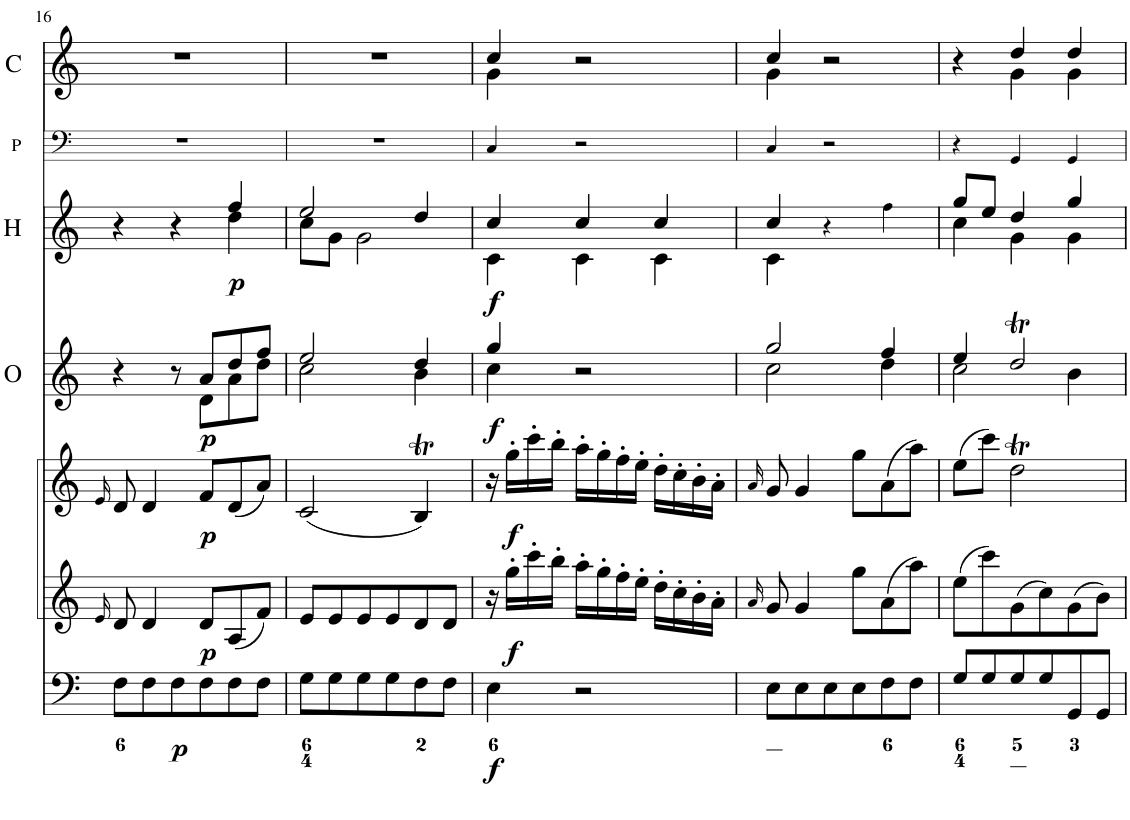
**kern	**dynam	**kern	**dynam	**kern	**dynam	**kern	**dynam	**kern	**dynam	**kern	**kern
*part7	*part7	*part6	*part6	*part5	*part5	*part4	*part4	*part3	*part3	*part2	*part1
*staff7	*staff7	*staff6	*staff6	*staff5	*staff5	*staff4	*staff4	*staff3	*staff3	*staff2	*staff1
*I"Organ	*	*I"Violin	*	*I"Violin	*	*I"Oboi	*	*I"Corni	*	*I"Timpani	*I"Clarini
*	*	*I'Vln	*	*I'Vln	*	*I'O	*	*	*	*	*I'C
!!LO:PB:g=z
*clefF4	*	*clefG2	*	*clefG2	*	*clefG2	*	*clefG2	*	*clefF4	*clefG2
*	*	*	*	*	*	*	*	*Trd7c12	*	*	*
*k[]	*	*k[]	*	*k[]	*	*k[]	*	*k[]	*	*k[]	*k[]
*M3/4	*	*M3/4	*	*M3/4	*	*M3/4	*	*M3/4	*	*M3/4	*M3/4
=16	=16	=16	=16	=16	=16	=16	=16	=16	=16	=16	=16
.	.	16qe/	.	16qe/	.	.	.	.	.	.	.
*	*	*	*	*	*	*^	*	*^	*	*	*
8F\L	.	8d/	.	8d/	.	4r	4.ryy	.	4r	2ryy	.	2.r	2.r
8F\	.	4d/	.	4d/	.	.	.	.	.	.	.	.	.
!	!LO:DY:b	!	!	!	!	!	!	!	!	!	!	!	!
8F\	p	.	.	.	.	8r	.	.	4r	.	.	.	.
!	!	!	!LO:DY:b	!	!LO:DY:b	!	!	!LO:DY:b	!	!	!	!	!
8F\	.	8d/L	p	8f/L	p	8a/L	8d\L	p	.	.	.	.	.
!	!	!	!	!	!	!	!	!	!	!	!LO:DY:b	!	!
8F\	.	(8A/	.	(8d/	.	8dd/	8a\	.	4ff/	4dd\	p	.	.
8F\J	.	8f/J)	.	8a/J)	.	8ff/J	8dd\J	.	.	.	.	.	.
=17	=17	=17	=17	=17	=17	=17	=17	=17	=17	=17	=17	=17	=17
8G\L	.	8e/L	.	(2c/	.	2ee/	2cc\	.	2ee/	8cc\L	.	2.r	2.r
8G\	.	8e/	.	.	.	.	.	.	.	8g\J	.	.	.
8G\	.	8e/	.	.	.	.	.	.	.	2g\	.	.	.
8G\	.	8e/	.	.	.	.	.	.	.	.	.	.	.
8F\	.	8d/	.	4Bt/)	.	4dd/	4b\	.	4dd/	.	.	.	.
8F\J	.	8d/J	.	.	.	.	.	.	.	.	.	.	.
=18	=18	=18	=18	=18	=18	=18	=18	=18	=18	=18	=18	=18	=18
*	*	*	*	*	*	*	*	*	*	*	*	*	*^
!	!LO:DY:b	!	!	!	!	!	!	!LO:DY:b	!	!	!LO:DY:b	!	!	!
4E\	f	16r	.	16r	.	4gg/	4cc\	f	4cc/	4c\	f	4C/	4cc/	4g\
!	!	!	!LO:DY:b	!	!LO:DY:b	!	!	!	!	!	!	!	!	!
.	.	16gg'\LL	f	16gg'\LL	f	.	.	.	.	.	.	.	.	.
.	.	16ccc'\	.	16ccc'\	.	.	.	.	.	.	.	.	.	.
.	.	16bb'\JJ	.	16bb'\JJ	.	.	.	.	.	.	.	.	.	.
2r	.	16aa'\LL	.	16aa'\LL	.	2r	2ryy	.	4cc/	4c\	.	2r	2r	2ryy
.	.	16gg'\	.	16gg'\	.	.	.	.	.	.	.	.	.	.
.	.	16ff'\	.	16ff'\	.	.	.	.	.	.	.	.	.	.
.	.	16ee'\JJ	.	16ee'\JJ	.	.	.	.	.	.	.	.	.	.
.	.	16dd'\LL	.	16dd'\LL	.	.	.	.	4cc/	4c\	.	.	.	.
.	.	16cc'\	.	16cc'\	.	.	.	.	.	.	.	.	.	.
.	.	16b'\	.	16b'\	.	.	.	.	.	.	.	.	.	.
.	.	16a'\JJ	.	16a'\JJ	.	.	.	.	.	.	.	.	.	.
=19	=19	=19	=19	=19	=19	=19	=19	=19	=19	=19	=19	=19	=19	=19
.	.	16qa/	.	16qa/	.	.	.	.	.	.	.	.	.	.
8E\L	.	8g/	.	8g/	.	2gg/	2cc\	.	4cc/	4c\	.	4C/	4cc/	4g\
8E\	.	4g/	.	4g/	.	.	.	.	.	.	.	.	.	.
8E\	.	.	.	.	.	.	.	.	4r	2ryy	.	2r	2r	2ryy
8E\	.	8gg\L	.	8gg\L	.	.	.	.	.	.	.	.	.	.
8F\	.	(8a\	.	(8a\	.	4ff/	4dd\	.	4ff!\	.	.	.	.	.
8F\J	.	8aa\J)	.	8aa\J)	.	.	.	.	.	.	.	.	.	.
=20	=20	=20	=20	=20	=20	=20	=20	=20	=20	=20	=20	=20	=20	=20
8G/L	.	(8ee\L	.	(8ee\L	.	4ee/	2cc\	.	8gg/L	4cc\	.	4r	4r	4ryy
8G/	.	8ccc\)	.	8ccc\J)	.	.	.	.	8ee/J	.	.	.	.	.
8G/	.	(8g\	.	2ddT\	.	2ddT/	.	.	4dd/	4g\	.	4GG/	4dd/	4g\
8G/	.	8cc\)	.	.	.	.	.	.	.	.	.	.	.	.
8GG/	.	(8g\	.	.	.	.	4b\	.	4gg/	4g\	.	4GG/	4dd/	4g\
8GG/J	.	8b\J)	.	.	.	.	.	.	.	.	.	.	.	.
*	*	*	*	*	*	*v	*v	*	*	*	*	*	*v	*v
*	*	*	*	*	*	*	*	*v	*v	*	*	*
=	=	=	=	=	=	=	=	=	=	=	=
*-	*-	*-	*-	*-	*-	*-	*-	*-	*-	*-	*-
